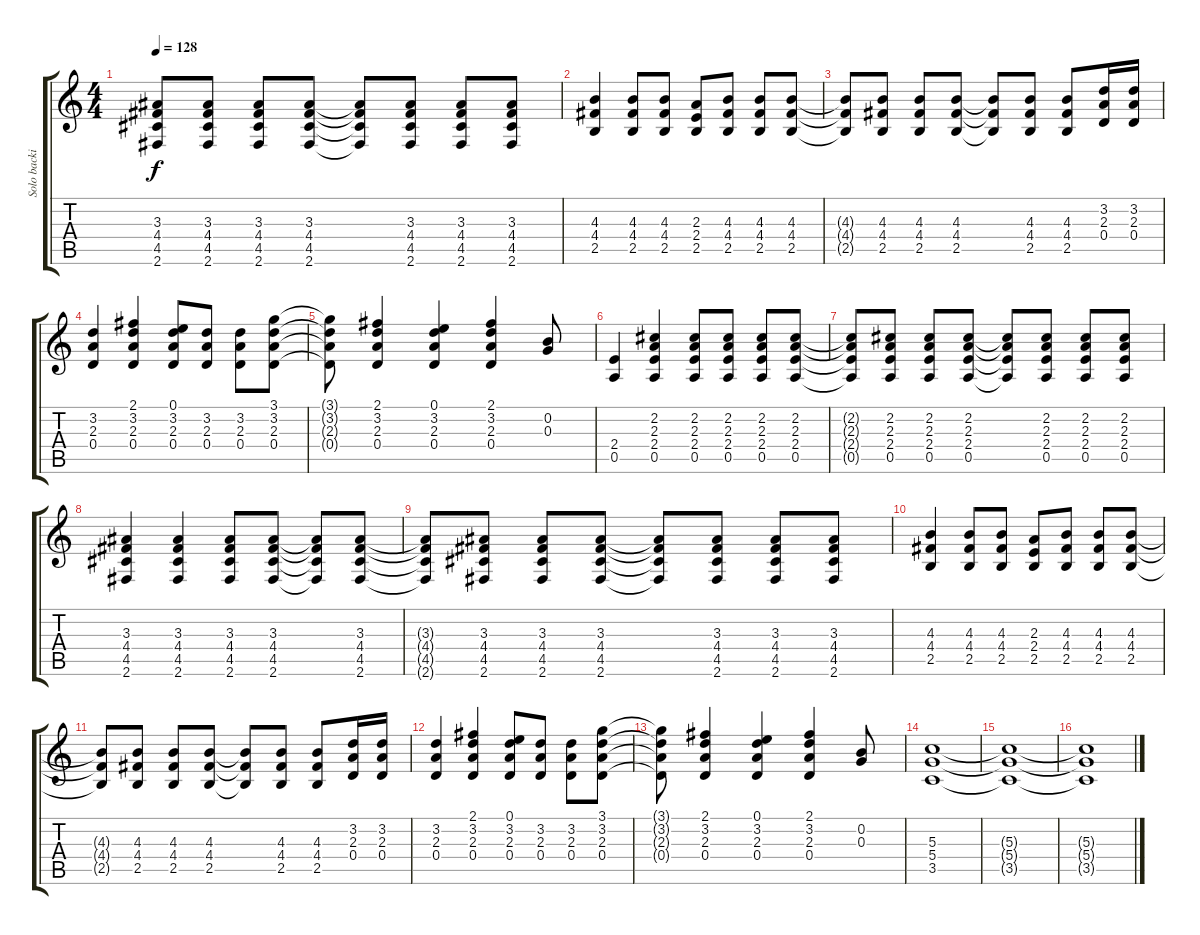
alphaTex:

\track ("Solo backing" "Solo backi") {instrument overdrivenguitar}
\staff {score tabs}
\tuning (E4 B3 G3 D3 A2 E2) {hide}
\ts (4 4)
\tempo 128
\clef g2
\ks c
(3.3{t} 4.4{t} 4.5{t} 2.6{t}).8{dy f} (3.3 4.4 4.5 2.6).8 (3.3 4.4 4.5 2.6).8 (3.3 4.4 4.5 2.6).8 (3.3{t} 4.4{t} 4.5{t} 2.6{t}).8 (3.3 4.4 4.5 2.6).8 (3.3 4.4 4.5 2.6).8 (3.3 4.4 4.5 2.6).8 |
(4.3 4.4 2.5).4 (4.3 4.4 2.5).8 (4.3 4.4 2.5).8 (2.3 2.4 2.5).8 (4.3 4.4 2.5).8 (4.3 4.4 2.5).8 (4.3 4.4 2.5).8 |
(4.3{t} 4.4{t} 2.5{t}).8 (4.3 4.4 2.5).8 (4.3 4.4 2.5).8 (4.3 4.4 2.5).8 (4.3{t} 4.4{t} 2.5{t}).8 (4.3 4.4 2.5).8 (4.3 4.4 2.5).8 (3.2 2.3 0.4).16 (3.2 2.3 0.4).16 |
(3.2 2.3 0.4).4 (2.1 3.2 2.3 0.4).4 (0.1 3.2 2.3 0.4).8 (3.2 2.3 0.4).8 (3.2 2.3 0.4).8 (3.1 3.2 2.3 0.4).8 |
(3.1{t} 3.2{t} 2.3{t} 0.4{t}).8 (2.1 3.2 2.3 0.4).4 (0.1 3.2 2.3 0.4).4 (2.1 3.2 2.3 0.4).4 (0.2 0.3).8 |
(2.4 0.5).4 (2.2 2.3 2.4 0.5).4 (2.2 2.3 2.4 0.5).8 (2.2 2.3 2.4 0.5).8 (2.2 2.3 2.4 0.5).8 (2.2 2.3 2.4 0.5).8 |
(2.2{t} 2.3{t} 2.4{t} 0.5{t}).8 (2.2 2.3 2.4 0.5).8 (2.2 2.3 2.4 0.5).8 (2.2 2.3 2.4 0.5).8 (2.2{t} 2.3{t} 2.4{t} 0.5{t}).8 (2.2 2.3 2.4 0.5).8 (2.2 2.3 2.4 0.5).8 (2.2 2.3 2.4 0.5).8 |
(3.3 4.4 4.5 2.6).4 (3.3 4.4 4.5 2.6).4 (3.3 4.4 4.5 2.6).8 (3.3 4.4 4.5 2.6).8 (3.3{t} 4.4{t} 4.5{t} 2.6{t}).8 (3.3 4.4 4.5 2.6).8 |
(3.3{t} 4.4{t} 4.5{t} 2.6{t}).8 (3.3 4.4 4.5 2.6).8 (3.3 4.4 4.5 2.6).8 (3.3 4.4 4.5 2.6).8 (3.3{t} 4.4{t} 4.5{t} 2.6{t}).8 (3.3 4.4 4.5 2.6).8 (3.3 4.4 4.5 2.6).8 (3.3 4.4 4.5 2.6).8 |
(4.3 4.4 2.5).4 (4.3 4.4 2.5).8 (4.3 4.4 2.5).8 (2.3 2.4 2.5).8 (4.3 4.4 2.5).8 (4.3 4.4 2.5).8 (4.3 4.4 2.5).8 |
(4.3{t} 4.4{t} 2.5{t}).8 (4.3 4.4 2.5).8 (4.3 4.4 2.5).8 (4.3 4.4 2.5).8 (4.3{t} 4.4{t} 2.5{t}).8 (4.3 4.4 2.5).8 (4.3 4.4 2.5).8 (3.2 2.3 0.4).16 (3.2 2.3 0.4).16 |
(3.2 2.3 0.4).4 (2.1 3.2 2.3 0.4).4 (0.1 3.2 2.3 0.4).8 (3.2 2.3 0.4).8 (3.2 2.3 0.4).8 (3.1 3.2 2.3 0.4).8 |
(3.1{t} 3.2{t} 2.3{t} 0.4{t}).8 (2.1 3.2 2.3 0.4).4 (0.1 3.2 2.3 0.4).4 (2.1 3.2 2.3 0.4).4 (0.2 0.3).8 |
(5.3 5.4 3.5).1 |
(5.3{t} 5.4{t} 3.5{t}).1 |
(5.3{t} 5.4{t} 3.5{t}).1
